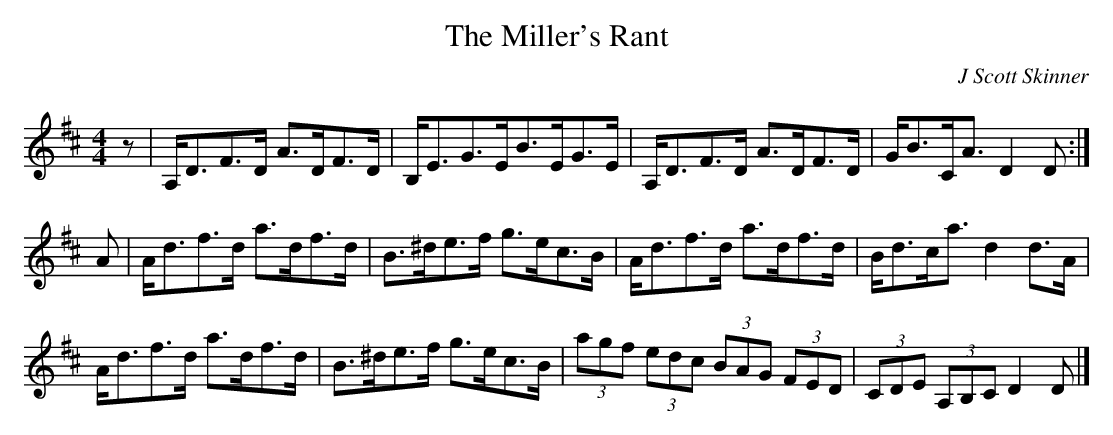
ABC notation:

X:1
T:The Miller's Rant
C:J Scott Skinner
M:4/4
L:1/8
K:D
z|A,<DF>D A>DF>D|B,<EG>EB>EG>E|A,<DF>D A>DF>D|G<BC<A D2 D:|
A|A<df>d a>df>d|B>^de>f g>ec>B|A<df>d a>df>d|B<dc<a d2 d>A|
A<df>d a>df>d|B>^de>f g>ec>B|(3agf (3edc (3BAG (3FED|(3CDE (3A,B,C D2 D|]
